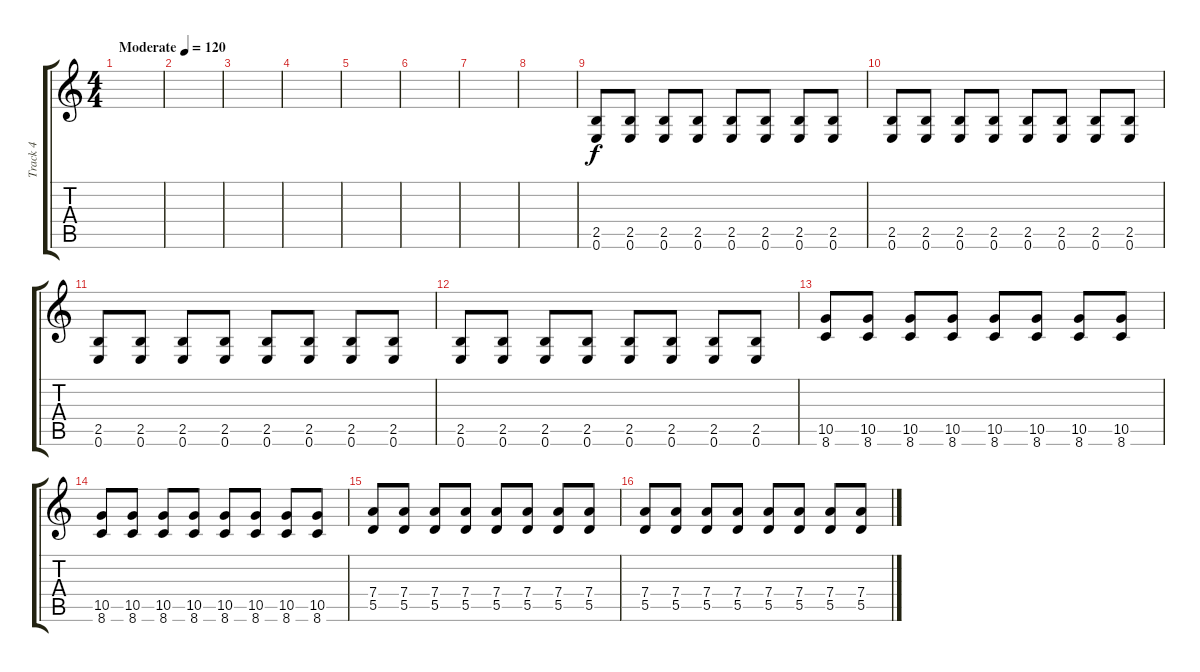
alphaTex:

\track ("Track 4" "Track 4") {instrument distortionguitar}
\staff {score tabs}
\tuning (E4 B3 G3 D3 A2 E2) {hide}
\ts (4 4)
\tempo (120 "Moderate")
\clef g2
\ks c
|
|
|
|
|
|
|
|
(2.5 0.6).8 (2.5 0.6).8 (2.5 0.6).8 (2.5 0.6).8 (2.5 0.6).8 (2.5 0.6).8 (2.5 0.6).8 (2.5 0.6).8 |
(2.5 0.6).8 (2.5 0.6).8 (2.5 0.6).8 (2.5 0.6).8 (2.5 0.6).8 (2.5 0.6).8 (2.5 0.6).8 (2.5 0.6).8 |
(2.5 0.6).8 (2.5 0.6).8 (2.5 0.6).8 (2.5 0.6).8 (2.5 0.6).8 (2.5 0.6).8 (2.5 0.6).8 (2.5 0.6).8 |
(2.5 0.6).8 (2.5 0.6).8 (2.5 0.6).8 (2.5 0.6).8 (2.5 0.6).8 (2.5 0.6).8 (2.5 0.6).8 (2.5 0.6).8 |
(10.5 8.6).8 (10.5 8.6).8 (10.5 8.6).8 (10.5 8.6).8 (10.5 8.6).8 (10.5 8.6).8 (10.5 8.6).8 (10.5 8.6).8 |
(10.5 8.6).8 (10.5 8.6).8 (10.5 8.6).8 (10.5 8.6).8 (10.5 8.6).8 (10.5 8.6).8 (10.5 8.6).8 (10.5 8.6).8 |
(7.4 5.5).8 (7.4 5.5).8 (7.4 5.5).8 (7.4 5.5).8 (7.4 5.5).8 (7.4 5.5).8 (7.4 5.5).8 (7.4 5.5).8 |
(7.4 5.5).8 (7.4 5.5).8 (7.4 5.5).8 (7.4 5.5).8 (7.4 5.5).8 (7.4 5.5).8 (7.4 5.5).8 (7.4 5.5).8
